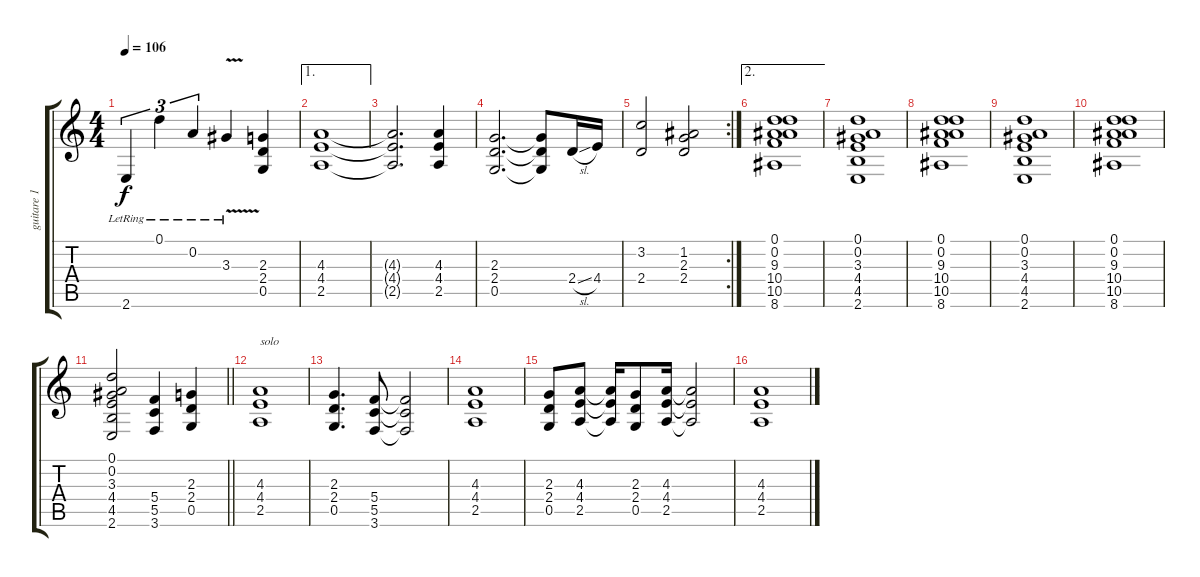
\track ("guitare 1" "guitare 1") {instrument distortionguitar}
\staff {score tabs}
\tuning (D4 A3 F3 C3 G2 D2) {hide}
\ts (4 4)
\tempo 106
\clef g2
\ks c
2.6{lr}.4{tu (3 2) dy f} 0.1{lr}.4{tu (3 2)} 0.2{lr}.4{tu (3 2)} 3.3{v lr}.4 (2.3 2.4 0.5).4 |
\ae 1
(4.3 4.4 2.5).1 |
(4.3{t} 4.4{t} 2.5{t}).2{d} (4.3 4.4 2.5).4 |
(2.3 2.4 0.5).2{d} (2.3{t} 2.4{t} 0.5{t}).8 2.4{sl}.16 4.4.16 |
\rc 2
(3.2 2.4).2 (1.2 2.3 2.4).2 |
\ae 2
(0.1 0.2 9.3 10.4 10.5 8.6).1 |
(0.1 0.2 3.3 4.4 4.5 2.6).1 |
(0.1 0.2 9.3 10.4 10.5 8.6).1 |
(0.1 0.2 3.3 4.4 4.5 2.6).1 |
(0.1 0.2 9.3 10.4 10.5 8.6).1 |
\barLineRight lightlight
(0.1 0.2 3.3 4.4 4.5 2.6).2 (5.4 5.5 3.6).4 (2.3 2.4 0.5).4 |
(4.3 4.4 2.5).1{txt "solo"} |
(2.3 2.4 0.5).4{d} (5.4 5.5 3.6).8 (5.4{t} 5.5{t} 3.6{t}).2 |
(4.3 4.4 2.5).1 |
(2.3 2.4 0.5).8 (4.3 4.4 2.5).8 (4.3{t} 4.4{t} 2.5{t}).16 (2.3 2.4 0.5).8 (4.3 4.4 2.5).16 (4.3{t} 4.4{t} 2.5{t}).2 |
(4.3 4.4 2.5).1
